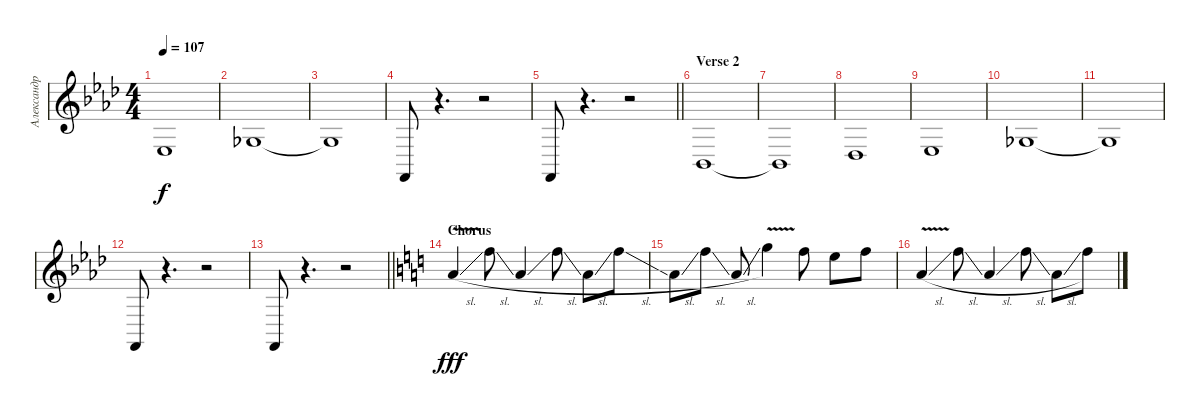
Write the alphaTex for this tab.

\track ("Александр Андрюхин" "Александр ") {instrument pad2warm}
\staff {score}
\tuning (E4 B3 G3 D3 A2 E2) {hide}
\ts (4 4)
\tempo 107
\clef g2
\ks ab
6.5.1{dy f} |
9.5.1 |
9.5{t}.1 |
1.6.8 r.4{d} r.2 |
\barLineRight lightlight
1.6.8 r.4{d} r.2 |
\section ("" "Verse 2")
6.6.1 |
6.6{t}.1 |
4.5.1 |
6.5.1 |
9.5.1 |
9.5{t}.1 |
1.6.8 r.4{d} r.2 |
\barLineRight lightlight
1.6.8 r.4{d} r.2 |
\section ("" "Chorus")
\ks c
10.2{v sl}.4{dy fff volume 16 instrument pad2warm} 18.2{sl}.8 10.2{sl}.4 18.2{sl}.8 10.2{sl}.8 18.2{sl}.8 |
10.2{sl}.8 18.2{sl}.8 10.2{sl}.8 20.2{v}.4 18.2.8 17.2.8 18.2.8 |
10.2{v sl}.4 18.2{sl}.8 10.2{sl}.4 18.2{sl}.8 10.2{sl}.8 18.2{sl}.8
